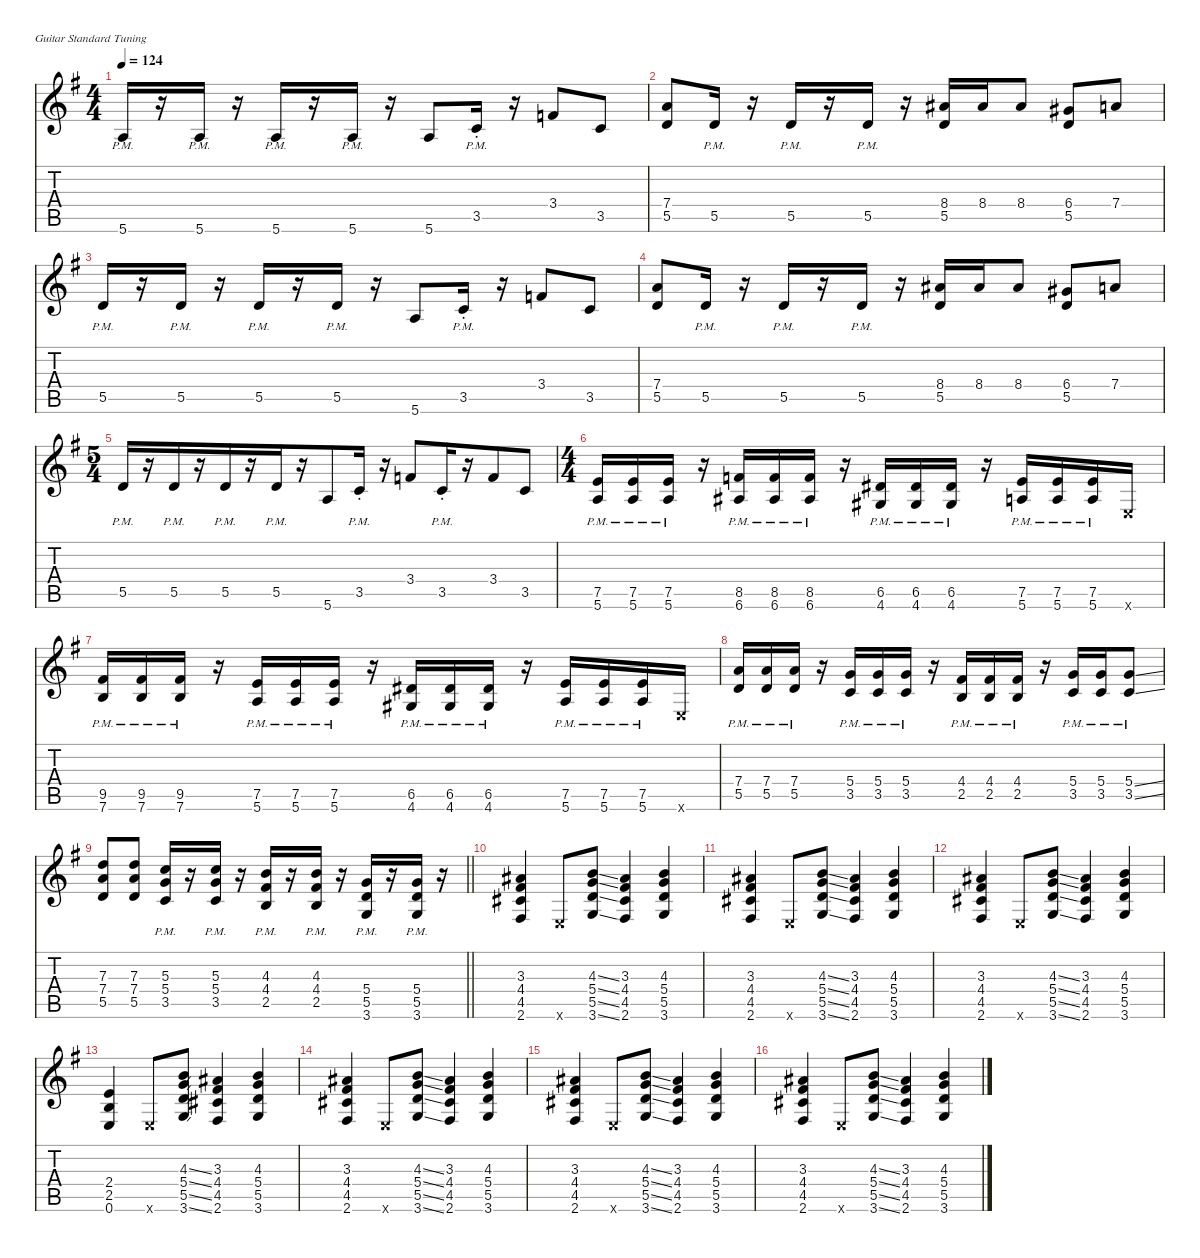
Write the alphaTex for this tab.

\defaultSystemsLayout 4
\hideDynamics
\bracketExtendMode nobrackets
\singleTrackTrackNamePolicy hidden
\multiTrackTrackNamePolicy hidden
\otherSystemsTrackNameOrientation horizontal
\track ("Dist Gtr 1" "dist.guit.") {mute instrument distortionguitar}
\staff {score tabs}
\tuning (E4 B3 G3 D3 A2 E2)
\ts (4 4)
\tempo 124
\clef g2
\ks g
5.6{pm acc forcenatural}.16{dy f beam Up} r.16{beam Up} 5.6{pm acc forcenatural}.16{beam Up} r.16{beam Up} 5.6{pm acc forcenatural}.16{beam Up} r.16{beam Up} 5.6{pm acc forcenatural}.16{beam Up} r.16{beam Up} 5.6{acc forcenatural}.8{beam Up} 3.5{pm st acc forcenatural}.16{beam Up} r.16{beam Up} 3.4{acc forcenatural}.8{beam Up} 3.5{acc forcenatural}.8{beam Up} |
(7.4{acc forcenatural} 5.5{acc forcenatural}).8{beam Up} 5.5{pm acc forcenatural}.16{beam Up} r.16{beam Up} 5.5{pm acc forcenatural}.16{beam Up} r.16{beam Up} 5.5{pm acc forcenatural}.16{beam Up} r.16{beam Up} (8.4{acc #} 5.5{acc forcenatural}).16{beam Up} 8.4{acc #}.16{beam Up} 8.4{acc #}.8{beam Up} (6.4{acc #} 5.5{acc forcenatural}).8{beam Up} 7.4{acc forcenatural}.8{beam Up} |
5.5{pm acc forcenatural}.16{beam Up} r.16{beam Up} 5.5{pm acc forcenatural}.16{beam Up} r.16{beam Up} 5.5{pm acc forcenatural}.16{beam Up} r.16{beam Up} 5.5{pm acc forcenatural}.16{beam Up} r.16{beam Up} 5.6{acc forcenatural}.8{beam Up} 3.5{pm st acc forcenatural}.16{beam Up} r.16{beam Up} 3.4{acc forcenatural}.8{beam Up} 3.5{acc forcenatural}.8{beam Up} |
(7.4{acc forcenatural} 5.5{acc forcenatural}).8{beam Up} 5.5{pm acc forcenatural}.16{beam Up} r.16{beam Up} 5.5{pm acc forcenatural}.16{beam Up} r.16{beam Up} 5.5{pm acc forcenatural}.16{beam Up} r.16{beam Up} (8.4{acc #} 5.5{acc forcenatural}).16{beam Up} 8.4{acc #}.16{beam Up} 8.4{acc #}.8{beam Up} (6.4{acc #} 5.5{acc forcenatural}).8{beam Up} 7.4{acc forcenatural}.8{beam Up} |
\ts (5 4)
\beaming (8 6 4)
5.5{pm acc forcenatural}.16{beam Up} r.16{beam Up} 5.5{pm acc forcenatural}.16{beam Up} r.16{beam Up} 5.5{pm acc forcenatural}.16{beam Up} r.16{beam Up} 5.5{pm acc forcenatural}.16{beam Up} r.16{beam Up} 5.6{acc forcenatural}.8{beam Up} 3.5{pm st acc forcenatural}.16{beam Up} r.16{beam Up} 3.4{acc forcenatural}.8{beam Up} 3.5{pm st acc forcenatural}.16{beam Up} r.16{beam Up} 3.4{acc forcenatural}.8{beam Up} 3.5{acc forcenatural}.8{beam Up} |
\ts (4 4)
\beaming (8 2 2 2 2)
(7.5{pm acc forcenatural} 5.6{pm acc forcenatural}).16{beam Up} (7.5{pm acc forcenatural} 5.6{pm acc forcenatural}).16{beam Up} (7.5{pm acc forcenatural} 5.6{pm acc forcenatural}).16{beam Up} r.16{beam Up} (8.5{pm acc forcenatural} 6.6{pm acc #}).16{beam Up} (8.5{pm acc forcenatural} 6.6{pm acc #}).16{beam Up} (8.5{pm acc forcenatural} 6.6{pm acc #}).16{beam Up} r.16{beam Up} (6.5{pm acc #} 4.6{pm acc #}).16{beam Up} (6.5{pm acc #} 4.6{pm acc #}).16{beam Up} (6.5{pm acc #} 4.6{pm acc #}).16{beam Up} r.16{beam Up} (7.5{pm acc forcenatural} 5.6{pm acc forcenatural}).16{beam Up} (7.5{pm acc forcenatural} 5.6{pm acc forcenatural}).16{beam Up} (7.5{pm acc forcenatural} 5.6{pm acc forcenatural}).16{beam Up} 0.6{x acc forcenatural}.16{beam Up} |
(9.5{pm acc #} 7.6{pm acc forcenatural}).16{beam Up} (9.5{pm acc #} 7.6{pm acc forcenatural}).16{beam Up} (9.5{pm acc #} 7.6{pm acc forcenatural}).16{beam Up} r.16{beam Up} (7.5{pm acc forcenatural} 5.6{pm acc forcenatural}).16{beam Up} (7.5{pm acc forcenatural} 5.6{pm acc forcenatural}).16{beam Up} (7.5{pm acc forcenatural} 5.6{pm acc forcenatural}).16{beam Up} r.16{beam Up} (6.5{pm acc #} 4.6{pm acc #}).16{beam Up} (6.5{pm acc #} 4.6{pm acc #}).16{beam Up} (6.5{pm acc #} 4.6{pm acc #}).16{beam Up} r.16{beam Up} (7.5{pm acc forcenatural} 5.6{pm acc forcenatural}).16{beam Up} (7.5{pm acc forcenatural} 5.6{pm acc forcenatural}).16{beam Up} (7.5{pm acc forcenatural} 5.6{pm acc forcenatural}).16{beam Up} 0.6{x acc forcenatural}.16{beam Up} |
(7.4{pm acc forcenatural} 5.5{pm acc forcenatural}).16{beam Up} (7.4{pm acc forcenatural} 5.5{pm acc forcenatural}).16{beam Up} (7.4{pm acc forcenatural} 5.5{pm acc forcenatural}).16{beam Up} r.16{beam Up} (5.4{pm acc forcenatural} 3.5{pm acc forcenatural}).16{beam Up} (5.4{pm acc forcenatural} 3.5{pm acc forcenatural}).16{beam Up} (5.4{pm acc forcenatural} 3.5{pm acc forcenatural}).16{beam Up} r.16{beam Up} (4.4{pm acc #} 2.5{pm acc forcenatural}).16{beam Up} (4.4{pm acc #} 2.5{pm acc forcenatural}).16{beam Up} (4.4{pm acc #} 2.5{pm acc forcenatural}).16{beam Up} r.16{beam Up} (5.4{pm acc forcenatural} 3.5{pm acc forcenatural}).16{beam Up} (5.4{pm acc forcenatural} 3.5{pm acc forcenatural}).16{beam Up} (5.4{ss pm acc forcenatural} 3.5{ss pm acc forcenatural}).8{beam Up} |
\barLineRight lightlight
(7.3{acc forcenatural} 7.4{acc forcenatural} 5.5{acc forcenatural}).8{beam Up} (7.3{acc forcenatural} 7.4{acc forcenatural} 5.5{acc forcenatural}).8{beam Up} (5.3{pm acc forcenatural} 5.4{pm acc forcenatural} 3.5{pm acc forcenatural}).16{beam Up} r.16{beam Up} (5.3{pm acc forcenatural} 5.4{pm acc forcenatural} 3.5{pm acc forcenatural}).16{beam Up} r.16{beam Up} (4.3{pm acc forcenatural} 4.4{pm acc #} 2.5{pm acc forcenatural}).16{beam Up} r.16{beam Up} (4.3{pm acc forcenatural} 4.4{pm acc #} 2.5{pm acc forcenatural}).16{beam Up} r.16{beam Up} (5.4{pm acc forcenatural} 5.5{pm acc forcenatural} 3.6{pm acc forcenatural}).16{beam Up} r.16{beam Up} (5.4{pm acc forcenatural} 5.5{pm acc forcenatural} 3.6{pm acc forcenatural}).16{beam Up} r.16{beam Up} |
(3.3{acc #} 4.4{acc #} 4.5{acc #} 2.6{acc #}).4{beam Up} 0.6{x acc forcenatural}.8{beam Up} (4.3{ss acc forcenatural} 5.4{ss acc forcenatural} 5.5{ss acc forcenatural} 3.6{ss acc forcenatural}).8{beam Up} (3.3{acc #} 4.4{acc #} 4.5{acc #} 2.6{acc #}).4{beam Up} (4.3{acc forcenatural} 5.4{acc forcenatural} 5.5{acc forcenatural} 3.6{acc forcenatural}).4{beam Up} |
(3.3{acc #} 4.4{acc #} 4.5{acc #} 2.6{acc #}).4{beam Up} 0.6{x acc forcenatural}.8{beam Up} (4.3{ss acc forcenatural} 5.4{ss acc forcenatural} 5.5{ss acc forcenatural} 3.6{ss acc forcenatural}).8{beam Up} (3.3{acc #} 4.4{acc #} 4.5{acc #} 2.6{acc #}).4{beam Up} (4.3{acc forcenatural} 5.4{acc forcenatural} 5.5{acc forcenatural} 3.6{acc forcenatural}).4{beam Up} |
(3.3{acc #} 4.4{acc #} 4.5{acc #} 2.6{acc #}).4{beam Up} 0.6{x acc forcenatural}.8{beam Up} (4.3{ss acc forcenatural} 5.4{ss acc forcenatural} 5.5{ss acc forcenatural} 3.6{ss acc forcenatural}).8{beam Up} (3.3{acc #} 4.4{acc #} 4.5{acc #} 2.6{acc #}).4{beam Up} (4.3{acc forcenatural} 5.4{acc forcenatural} 5.5{acc forcenatural} 3.6{acc forcenatural}).4{beam Up} |
(2.4{acc forcenatural} 2.5{acc forcenatural} 0.6{acc forcenatural}).4{beam Up} 0.6{x acc forcenatural}.8{beam Up} (4.3{ss acc forcenatural} 5.4{ss acc forcenatural} 5.5{ss acc forcenatural} 3.6{ss acc forcenatural}).8{beam Up} (3.3{acc #} 4.4{acc #} 4.5{acc #} 2.6{acc #}).4{beam Up} (4.3{acc forcenatural} 5.4{acc forcenatural} 5.5{acc forcenatural} 3.6{acc forcenatural}).4{beam Up} |
(3.3{acc #} 4.4{acc #} 4.5{acc #} 2.6{acc #}).4{beam Up} 0.6{x acc forcenatural}.8{beam Up} (4.3{ss acc forcenatural} 5.4{ss acc forcenatural} 5.5{ss acc forcenatural} 3.6{ss acc forcenatural}).8{beam Up} (3.3{acc #} 4.4{acc #} 4.5{acc #} 2.6{acc #}).4{beam Up} (4.3{acc forcenatural} 5.4{acc forcenatural} 5.5{acc forcenatural} 3.6{acc forcenatural}).4{beam Up} |
(3.3{acc #} 4.4{acc #} 4.5{acc #} 2.6{acc #}).4{beam Up} 0.6{x acc forcenatural}.8{beam Up} (4.3{ss acc forcenatural} 5.4{ss acc forcenatural} 5.5{ss acc forcenatural} 3.6{ss acc forcenatural}).8{beam Up} (3.3{acc #} 4.4{acc #} 4.5{acc #} 2.6{acc #}).4{beam Up} (4.3{acc forcenatural} 5.4{acc forcenatural} 5.5{acc forcenatural} 3.6{acc forcenatural}).4{beam Up} |
(3.3{acc #} 4.4{acc #} 4.5{acc #} 2.6{acc #}).4{beam Up} 0.6{x acc forcenatural}.8{beam Up} (4.3{ss acc forcenatural} 5.4{ss acc forcenatural} 5.5{ss acc forcenatural} 3.6{ss acc forcenatural}).8{beam Up} (3.3{acc #} 4.4{acc #} 4.5{acc #} 2.6{acc #}).4{beam Up} (4.3{acc forcenatural} 5.4{acc forcenatural} 5.5{acc forcenatural} 3.6{acc forcenatural}).4{beam Up}
